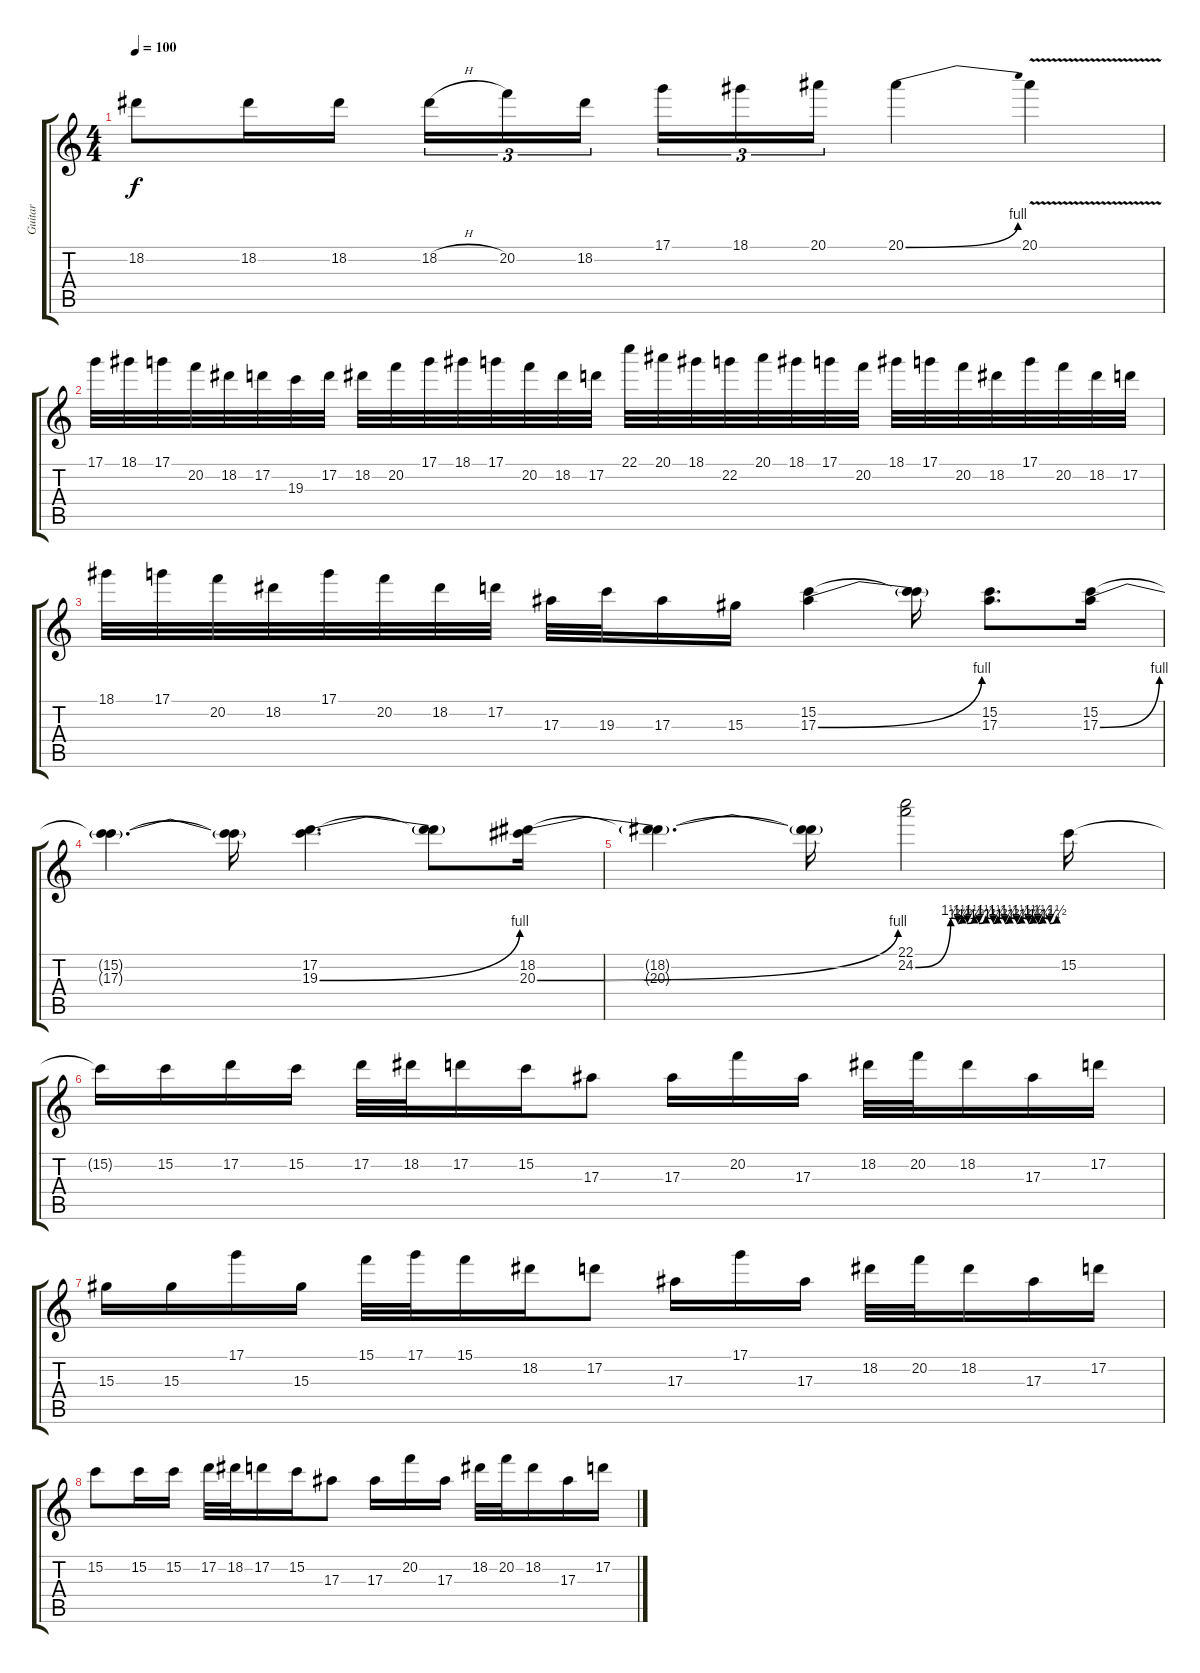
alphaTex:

\track ("Guitar" "Guitar") {instrument distortionguitar}
\staff {score tabs}
\tuning (D4 A3 F3 C3 G2 C2) {hide}
\ts (4 4)
\tempo 100
\clef g2
\ks c
18.2.8{dy f} 18.2.16 18.2.16 18.2{h}.16{tu (3 2)} 20.2.16{tu (3 2)} 18.2.16{tu (3 2) beam splitsecondary} 17.1.16{tu (3 2)} 18.1.16{tu (3 2)} 20.1.16{tu (3 2)} 20.1{be (bend 0 0 60 4)}.4 20.1{v}.4 |
17.1.32 18.1.32 17.1.32 20.2.32 18.2.32 17.2.32 19.3.32 17.2.32 18.2.32 20.2.32 17.1.32 18.1.32 17.1.32 20.2.32 18.2.32 17.2.32 22.1.32 20.1.32 18.1.32 22.2.32 20.1.32 18.1.32 17.1.32 20.2.32 18.1.32 17.1.32 20.2.32 18.2.32 17.1.32 20.2.32 18.2.32 17.2.32 |
18.1.32 17.1.32 20.2.32 18.2.32 17.1.32 20.2.32 18.2.32 17.2.32 17.3.32 19.3.32 17.3.16 15.3.16 (15.2 17.3{be (bend 0 0 60 4)}).4 (15.2{t} 17.3{t}).16 (15.2 17.3).8{d} (15.2 17.3{be (bend 0 0 60 4)}).16 |
(15.2{t} 17.3{t}).4{d} (15.2{t} 17.3{t}).16 (17.2 19.3{be (bend 0 0 60 4)}).4{d} (17.2{t} 19.3{t}).8 (18.2 20.3{be (bend 0 0 60 4)}).16 |
(18.2{t} 20.3{t}).4{d} (18.2{t} 20.3{t}).16 (22.1 24.2{be (custom 0 0 15 6 18 5 20 6 22 5 25 6 27 5 30 6 33 5 35 6 38 5 40 6 43 5 45 6 48 5 50 6 52 5 54 6 57 5 60 6)}).2 15.2.16 |
15.2{t}.16 15.2.16 17.2.16 15.2.16 17.2.32 18.2.32 17.2.16 15.2.16 17.3.8 17.3.16 20.2.16 17.3.16 18.2.32 20.2.32 18.2.16 17.3.16 17.2.16 |
15.3.16 15.3.16 17.1.16 15.3.16 15.1.32 17.1.32 15.1.16 18.2.16 17.2.8 17.3.16 17.1.16 17.3.16 18.2.32 20.2.32 18.2.16 17.3.16 17.2.16 |
15.2.8 15.2.16 15.2.16 17.2.32 18.2.32 17.2.16 15.2.16 17.3.8 17.3.16 20.2.16 17.3.16 18.2.32 20.2.32 18.2.16 17.3.16 17.2.16
